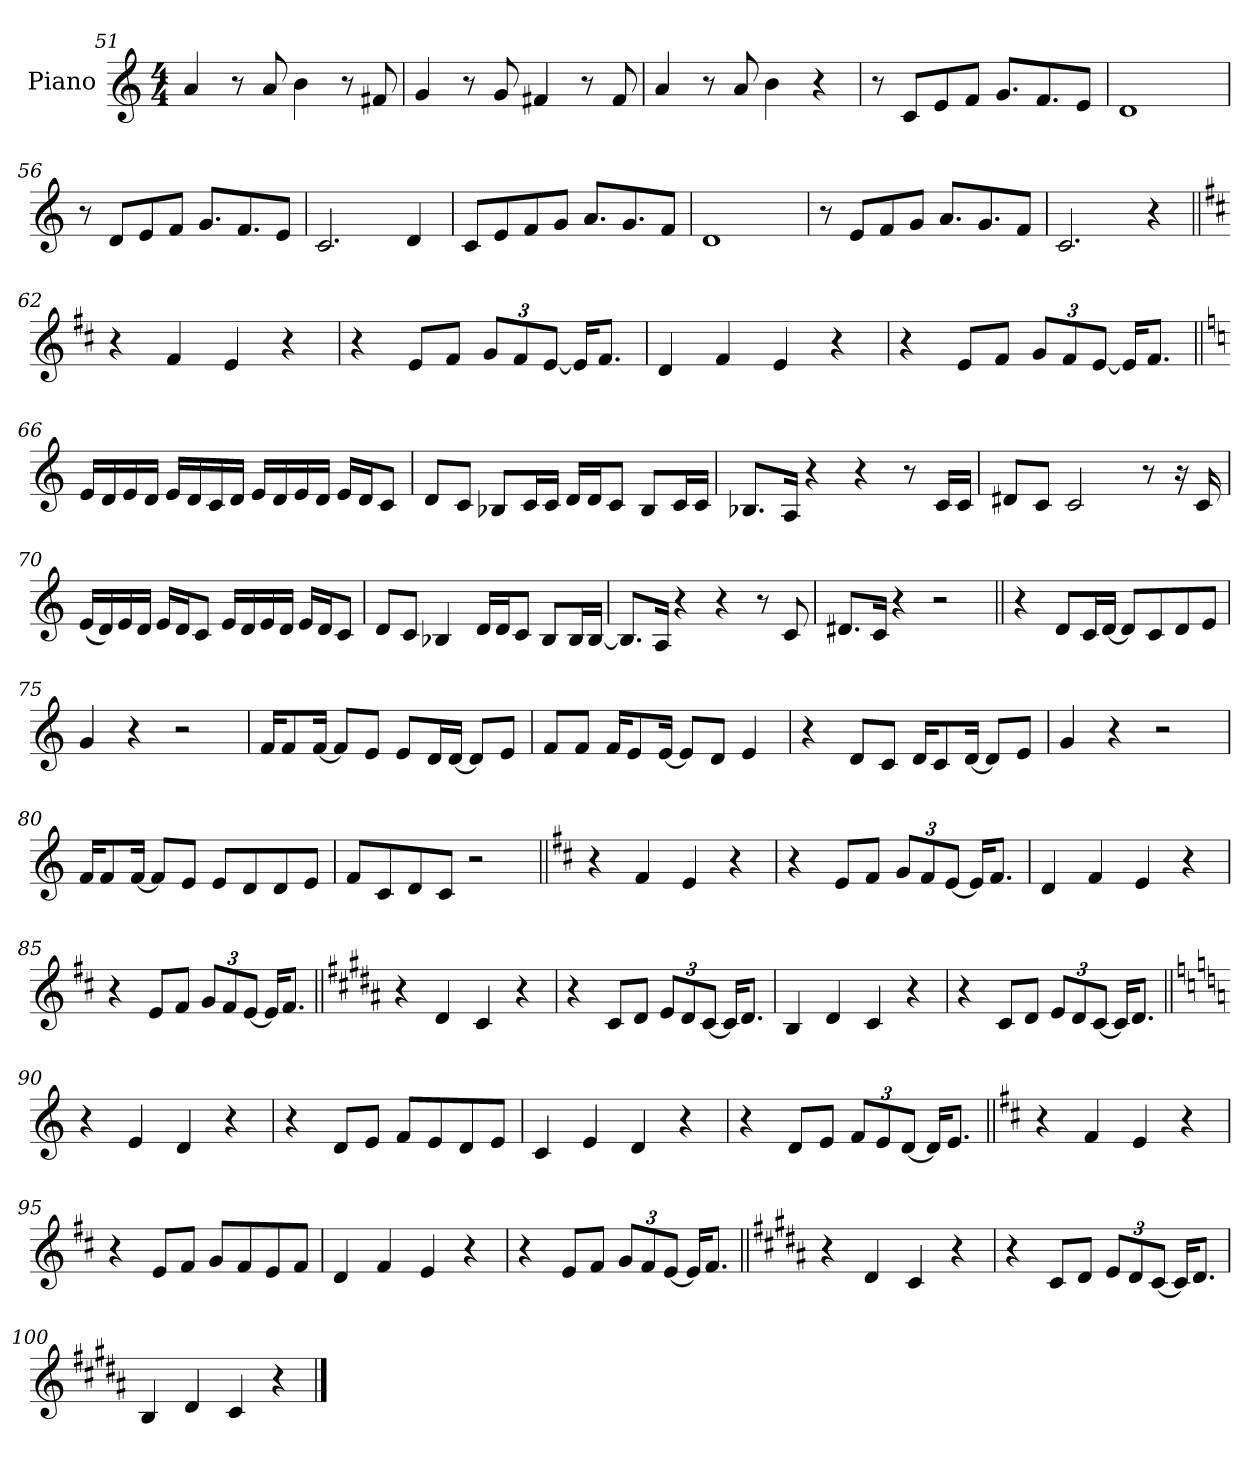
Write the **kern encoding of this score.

**kern
*part1
*staff1
*I"Piano
*I'Pno.
*clefG2
*k[]
*M4/4
=51
4a!
8r
8a!
4b!
8r
8f#X!
=52
4g!
8r
8g!
4f#X!
8r
8f#!
=53
4a!
8r
8a!
4b!
4r
=54
8r
8c!L
8e!
8f!J
8.g!L
8.f!
8e!J
=55
1d!
=56
8r
8d!L
8e!
8f!J
8.g!L
8.f!
8e!J
=57
2.c!
4d!
=58
8c!L
8e!
8f!
8g!J
8.a!L
8.g!
8f!J
=59
1d!
=60
8r
8e!L
8f!
8g!J
8.a!L
8.g!
8f!J
=61
2.c!
4r
=62||
*k[f#c#]
4r
4f#
4e
4r
=63
4r
8eL
8f#J
*Xbrackettup
12gL
12f#
[12eJ
16eKL]
8.f#J
=64
4d
4f#
4e
4r
=65
4r
8eL
8f#J
12gL
12f#
[12eJ
16eKL]
8.f#J
=66||
*k[]
16eLL
16d
16e
16dJJ
16eLL
16d
16c
16dJJ
16eLL
16d
16e
16dJJ
16eLL
16dJ
8cJ
=67
8dL
8cJ
8B-XL
16cL
16cJJ
16dLL
16dJ
8cJ
8B-L
16cL
16cJJ
=68
8.B-XL
16AJk
4r
4r
8r
16cLL
16cJJ
=69
8d#XL
8cJ
2c
8r
16r
16c
=70
(<16eLL
16d)
16e
16dJJ
16eLL
16dJ
8cJ
16eLL
16d
16e
16dJJ
16eLL
16dJ
8cJ
=71
8dL
8cJ
4B-X
16dLL
16dJ
8cJ
8B-L
16B-L
[16B-JJ
=72
8.B-L]
16AJk
4r
4r
8r
8c
=73
8.d#XL
16cJk
4r
2r
=74||
4r
8dL
16cL
[16dJJ
8dL]
8c
8d
8eJ
=75
4g
4r
2r
=76
16fKL
8f
[16fJk
8fL]
8eJ
8eL
16dL
[16dJJ
8dL]
8eJ
=77
8fL
8fJ
16fKL
8e
[16eJk
8eL]
8dJ
4e
=78
4r
8dL
8cJ
16dKL
8c
[16dJk
8dL]
8eJ
=79
4g
4r
2r
=80
16fKL
8f
[16fJk
8fL]
8eJ
8eL
8d
8d
8eJ
=81
8fL
8c
8d
8cJ
2r
=82||
*k[f#c#]
4r
4f#
4e
4r
=83
4r
8eL
8f#J
12gL
12f#
[12eJ
16eKL]
8.f#J
=84
4d
4f#
4e
4r
=85
4r
8eL
8f#J
12gL
12f#
[12eJ
16eKL]
8.f#J
=86||
*k[f#c#g#d#a#]
4r
4d#
4c#
4r
=87
4r
8c#L
8d#J
12eL
12d#
[12c#J
16c#KL]
8.d#J
=88
4B
4d#
4c#
4r
=89
4r
8c#L
8d#J
12eL
12d#
[12c#J
16c#KL]
8.d#J
=90||
*k[]
4r
4e
4d
4r
=91
4r
8dL
8eJ
8fL
8e
8d
8eJ
=92
4c
4e
4d
4r
=93
4r
8dL
8eJ
12fL
12e
[12dJ
16dKL]
8.eJ
=94||
*k[f#c#]
4r
4f#
4e
4r
=95
4r
8eL
8f#J
8gL
8f#
8e
8f#J
=96
4d
4f#
4e
4r
=97
4r
8eL
8f#J
12gL
12f#
[12eJ
16eKL]
8.f#J
=98||
*k[f#c#g#d#a#]
4r
4d#
4c#
4r
=99
4r
8c#L
8d#J
12eL
12d#
[12c#J
16c#KL]
8.d#J
=100
4B
4d#
4c#
4r
==
*-
